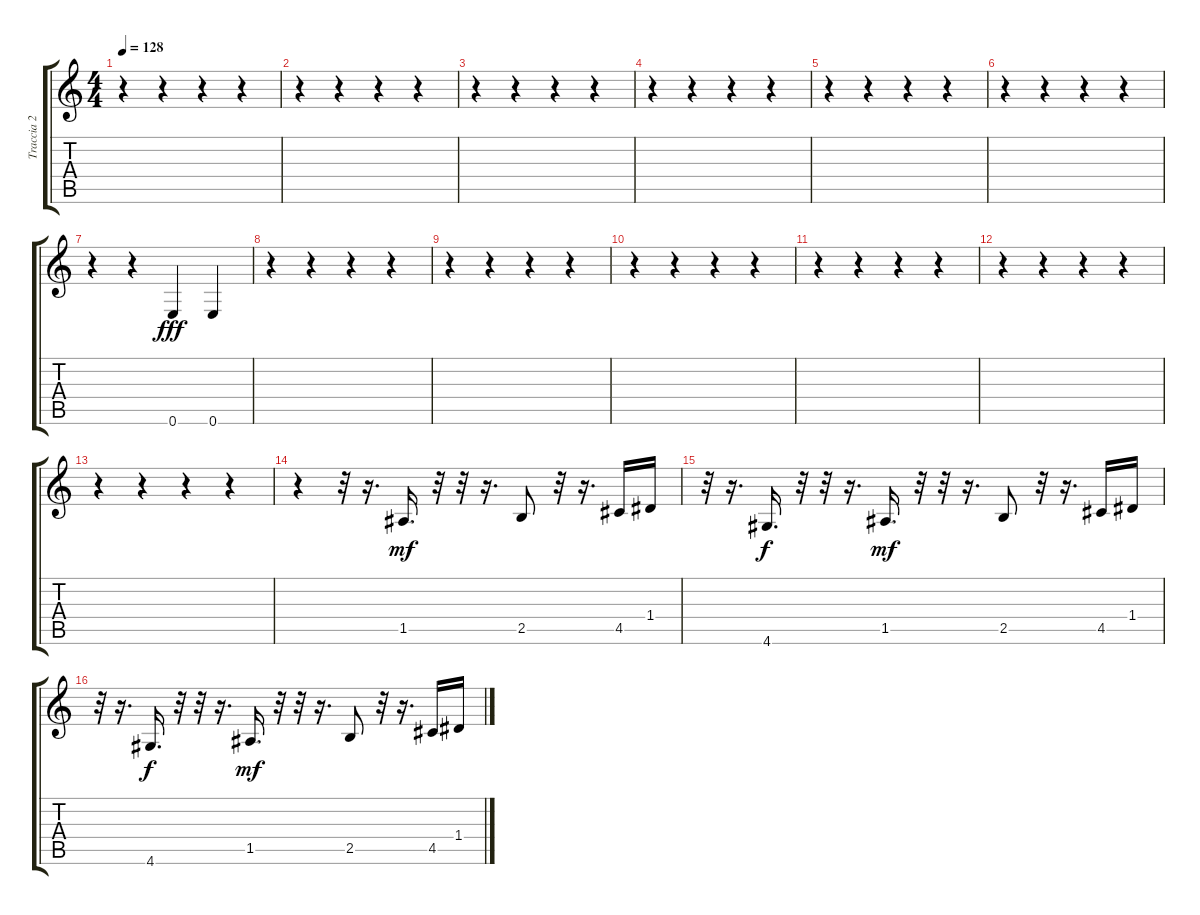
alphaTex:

\track ("Traccia 2" "Traccia 2") {instrument fretlessbass}
\staff {score tabs}
\tuning (E4 B3 G3 D3 A2 E2) {hide}
\ts (4 4)
\tempo 128
\clef g2
\ks c
r.4{dy fff} r.4 r.4 r.4 |
r.4 r.4 r.4 r.4 |
r.4 r.4 r.4 r.4 |
r.4 r.4 r.4 r.4 |
r.4 r.4 r.4 r.4 |
r.4 r.4 r.4 r.4 |
r.4 r.4 0.6.4 0.6.4 |
r.4 r.4 r.4 r.4 |
r.4 r.4 r.4 r.4 |
r.4 r.4 r.4 r.4 |
r.4 r.4 r.4 r.4 |
r.4 r.4 r.4 r.4 |
r.4 r.4 r.4 r.4 |
r.4 r.32 r.16{d} 1.5.16{d dy mf} r.32 r.32 r.16{d} 2.5.8 r.32 r.16{d} 4.5.16 1.4.16 |
r.32 r.16{d} 4.6.16{d dy f} r.32 r.32 r.16{d} 1.5.16{d dy mf} r.32 r.32 r.16{d} 2.5.8 r.32 r.16{d} 4.5.16 1.4.16 |
r.32 r.16{d} 4.6.16{d dy f} r.32 r.32 r.16{d} 1.5.16{d dy mf} r.32 r.32 r.16{d} 2.5.8 r.32 r.16{d} 4.5.16 1.4.16
